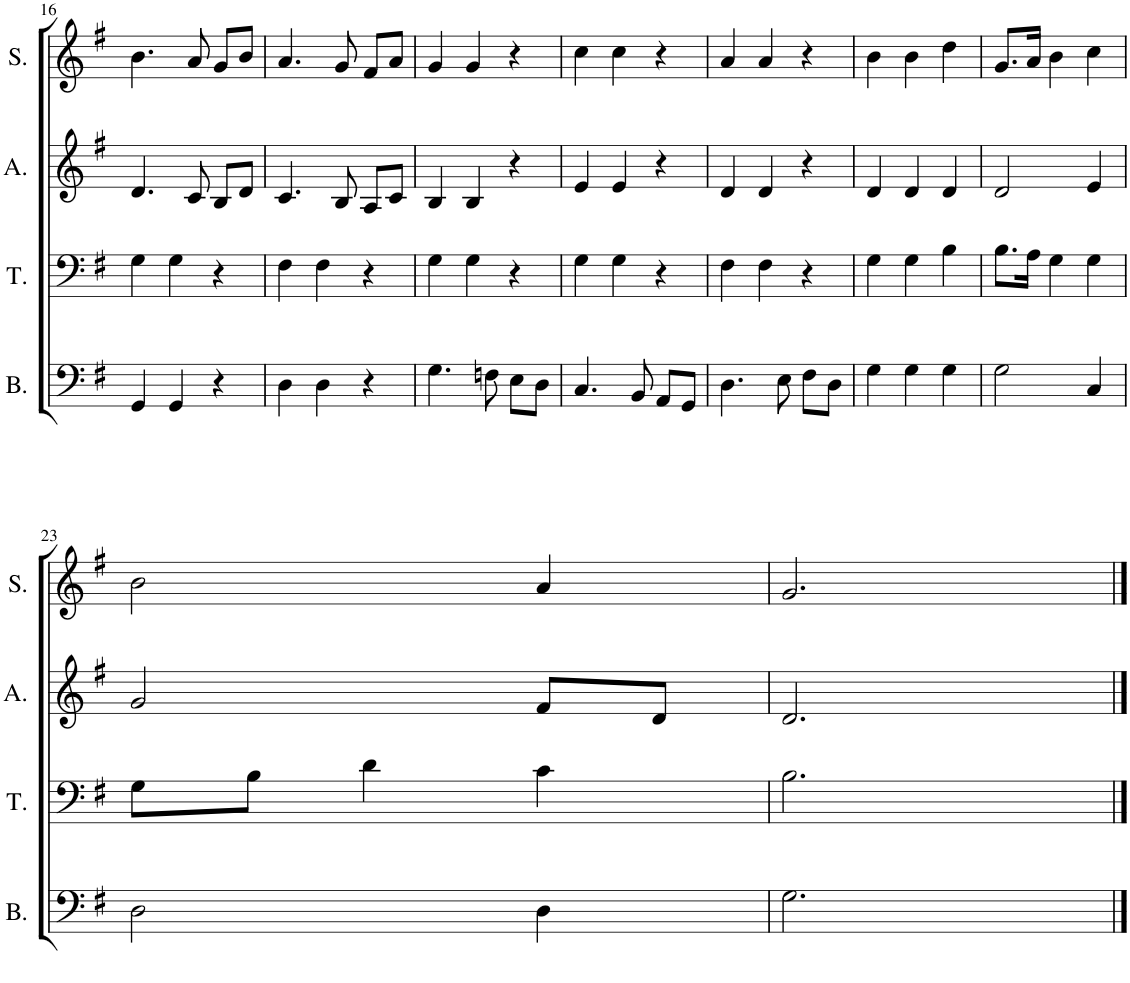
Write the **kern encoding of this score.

**kern	**kern	**kern	**kern
*part4	*part3	*part2	*part1
*staff4	*staff3	*staff2	*staff1
*I"Bass	*I"Tenor	*I"Alto	*I"Soprano
*I'B.	*I'T.	*I'A.	*I'S.
!!LO:PB:g=z
*clefF4	*clefF4	*clefG2	*clefG2
*k[f#]	*k[f#]	*k[f#]	*k[f#]
*M3/4	*M3/4	*M3/4	*M3/4
=16	=16	=16	=16
4GG/	4G\	4.d/	4.b\
4GG/	4G\	.	.
.	.	8c/	8a/
4r	4r	8B/L	8g/L
.	.	8d/J	8b/J
=17	=17	=17	=17
4D\	4F#\	4.c/	4.a/
4D\	4F#\	.	.
.	.	8B/	8g/
4r	4r	8A/L	8f#/L
.	.	8c/J	8a/J
=18	=18	=18	=18
4.G\	4G\	4B/	4g/
.	4G\	4B/	4g/
8Fn\	.	.	.
8E\L	4r	4r	4r
8D\J	.	.	.
=19	=19	=19	=19
4.C/	4G\	4e/	4cc\
.	4G\	4e/	4cc\
8BB/	.	.	.
8AA/L	4r	4r	4r
8GG/J	.	.	.
=20	=20	=20	=20
4.D\	4F#\	4d/	4a/
.	4F#\	4d/	4a/
8E\	.	.	.
8F#\L	4r	4r	4r
8D\J	.	.	.
=21	=21	=21	=21
4G\	4G\	4d/	4b\
4G\	4G\	4d/	4b\
4G\	4B\	4d/	4dd\
=22	=22	=22	=22
2G\	8.B\L	2d/	8.g/L
.	16A\Jk	.	16a/Jk
.	4G\	.	4b\
4C/	4G\	4e/	4cc\
!!LO:LB:g=z
=23	=23	=23	=23
2D\	8G\L	2g/	2b\
.	8B\J	.	.
.	4d\	.	.
4D\	4c\	8f#/L	4a/
.	.	8d/J	.
=24	=24	=24	=24
2.G\	2.B\	2.d/	2.g/
==	==	==	==
*-	*-	*-	*-
